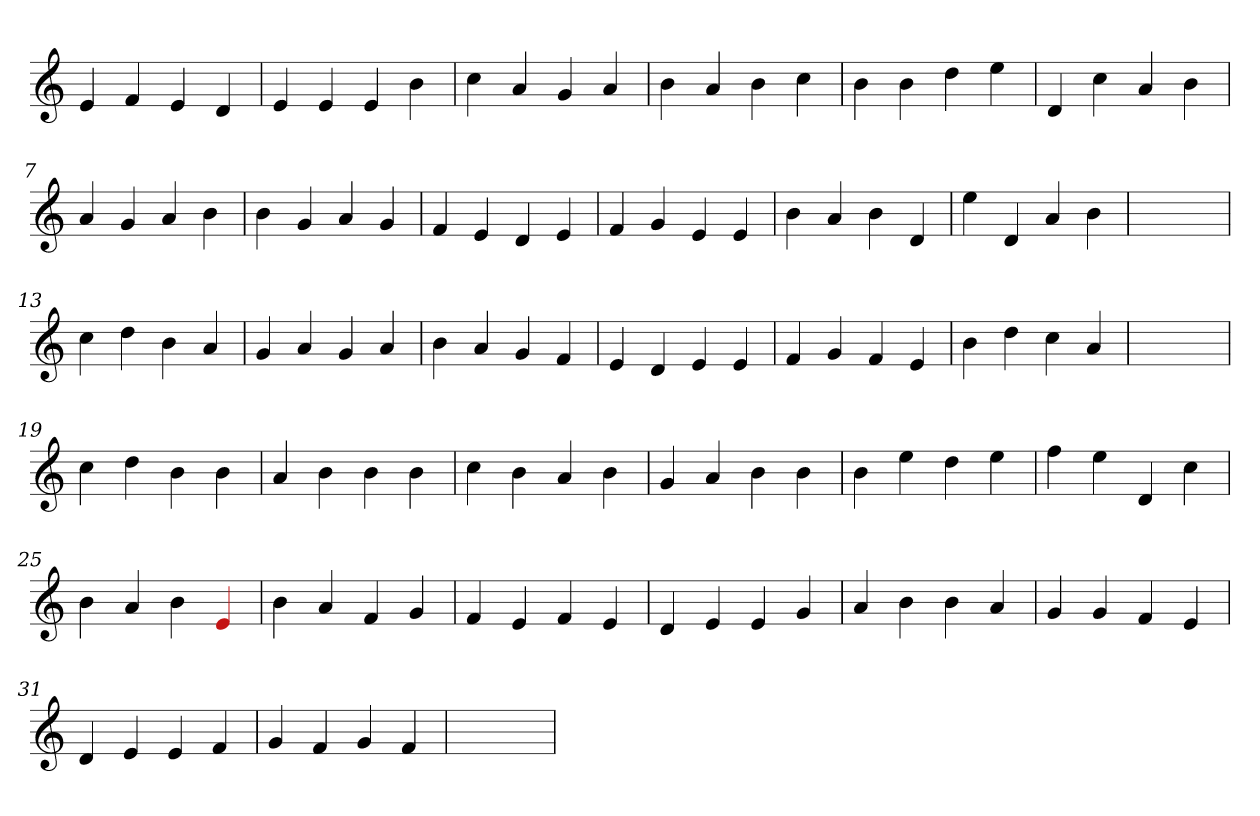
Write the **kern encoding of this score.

**kern
*part1
*staff1
*clefG2
=1
4e
4f
4e
4d
=2
4e
4e
4e
4b
=3
4cc
4a
4g
4a
=4
4b
4a
4b
4cc
=5
4b
4b
4dd
4ee
=6
4d
4cc
4a
4b
=7
4a
4g
4a
4b
=8
4b
4g
4a
4g
=9
4f
4e
4d
4e
=10
4f
4g
4e
4e
=11
4b
4a
4b
4d
=12
4ee
4d
4a
4b
=13
1ryy
=13
4cc
4dd
4b
4a
=14
4g
4a
4g
4a
=15
4b
4a
4g
4f
=16
4e
4d
4e
4e
=17
4f
4g
4f
4e
=18
4b
4dd
4cc
4a
=19
1ryy
=19
4cc
4dd
4b
4b
=20
4a
4b
4b
4b
=21
4cc
4b
4a
4b
=22
4g
4a
4b
4b
=23
4b
4ee
4dd
4ee
=24
4ff
4ee
4d
4cc
=25
4b
4a
4b
4Re
=26
4b
4a
4f
4g
=27
4f
4e
4f
4e
=28
4d
4e
4e
4g
=29
4a
4b
4b
4a
=30
4g
4g
4f
4e
=31
4d
4e
4e
4f
=32
4g
4f
4g
4f
=33
1ryy
=
*-
